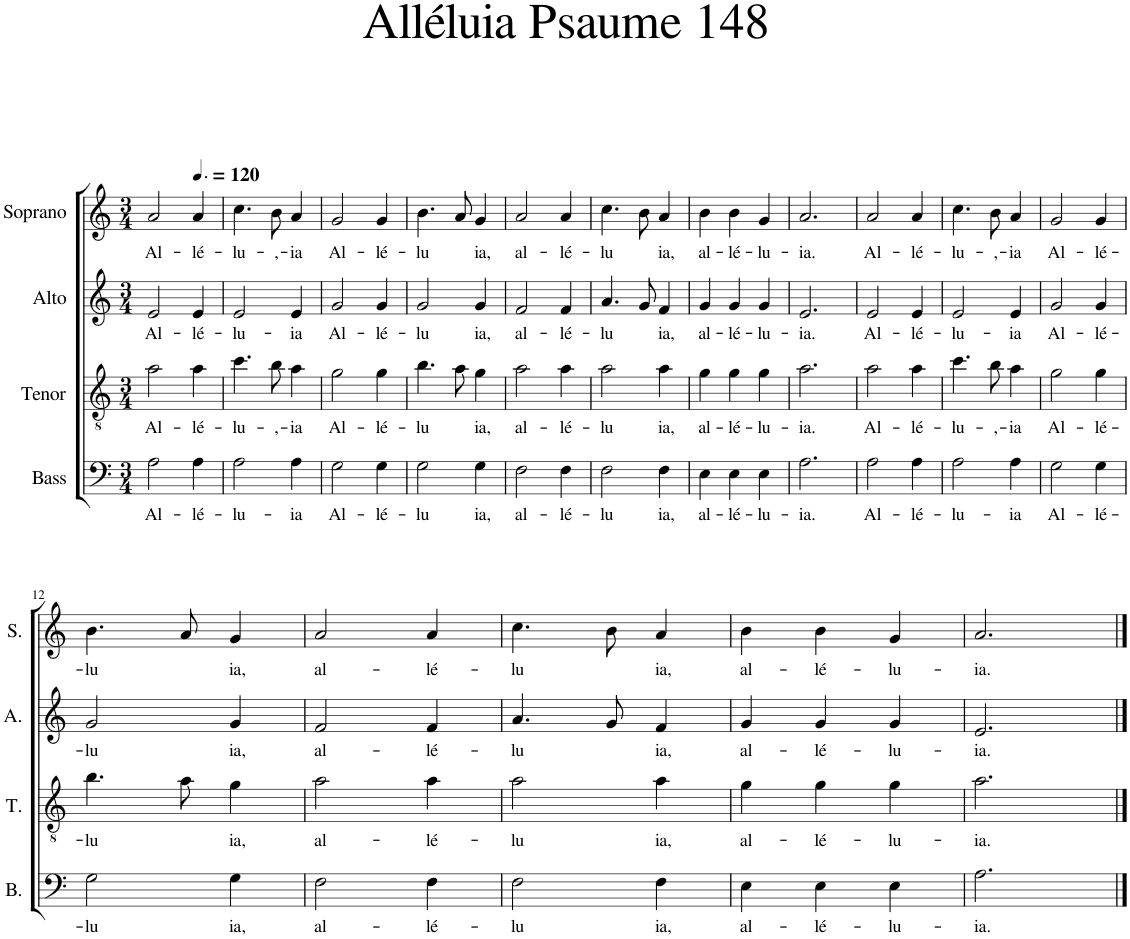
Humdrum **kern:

**kern	**text	**kern	**text	**kern	**text	**kern	**text
*part4	*part4	*part3	*part3	*part2	*part2	*part1	*part1
*staff4	*staff4	*staff3	*staff3	*staff2	*staff2	*staff1	*staff1
*I"Bass	*	*I"Tenor	*	*I"Alto	*	*I"Soprano	*
*I'B.	*	*I'T.	*	*I'A.	*	*I'S.	*
*clefF4	*	*clefGv2	*	*clefG2	*	*clefG2	*
*k[]	*	*k[]	*	*k[]	*	*k[]	*
*M3/4	*	*M3/4	*	*M3/4	*	*M3/4	*
=1	=1	=1	=1	=1	=1	=1	=1
!	!LO:LY:b	!	!LO:LY:b	!	!LO:LY:b	!	!LO:LY:b
2A\	Al-	2a\	Al-	2e/	Al-	2a/	Al-
*	*	*	*	*	*	*MM180	*
!	!LO:LY:b	!	!LO:LY:b	!	!LO:LY:b	!	!LO:LY:b
4A\	-lé-	4a\	-lé-	4e/	-lé-	4a/	-lé-
=2	=2	=2	=2	=2	=2	=2	=2
!	!LO:LY:b	!	!LO:LY:b	!	!LO:LY:b	!	!LO:LY:b
2A\	-lu-	4.cc\	-lu-	2e/	-lu-	4.cc\	-lu-
!	!	!	!LO:LY:b	!	!	!	!LO:LY:b
.	.	8b\	-,-	.	.	8b\	-,-
!	!LO:LY:b	!	!LO:LY:b	!	!LO:LY:b	!	!LO:LY:b
4A\	-ia	4a\	-ia	4e/	-ia	4a/	-ia
=3	=3	=3	=3	=3	=3	=3	=3
!	!LO:LY:b	!	!LO:LY:b	!	!LO:LY:b	!	!LO:LY:b
2G\	Al-	2g\	Al-	2g/	Al-	2g/	Al-
!	!LO:LY:b	!	!LO:LY:b	!	!LO:LY:b	!	!LO:LY:b
4G\	-lé-	4g\	-lé-	4g/	-lé-	4g/	-lé-
=4	=4	=4	=4	=4	=4	=4	=4
!	!LO:LY:b	!	!LO:LY:b	!	!LO:LY:b	!	!LO:LY:b
2G\	-lu	4.b\	-lu	2g/	-lu	4.b\	-lu
.	.	8a\	.	.	.	8a/	.
!	!LO:LY:b	!	!LO:LY:b	!	!LO:LY:b	!	!LO:LY:b
4G\	ia,	4g\	ia,	4g/	ia,	4g/	ia,
=5	=5	=5	=5	=5	=5	=5	=5
!	!LO:LY:b	!	!LO:LY:b	!	!LO:LY:b	!	!LO:LY:b
2F\	al-	2a\	al-	2f/	al-	2a/	al-
!	!LO:LY:b	!	!LO:LY:b	!	!LO:LY:b	!	!LO:LY:b
4F\	-lé-	4a\	-lé-	4f/	-lé-	4a/	-lé-
=6	=6	=6	=6	=6	=6	=6	=6
!	!LO:LY:b	!	!LO:LY:b	!	!LO:LY:b	!	!LO:LY:b
2F\	-lu	2a\	-lu	4.a/	-lu	4.cc\	-lu
.	.	.	.	8g/	.	8b\	.
!	!LO:LY:b	!	!LO:LY:b	!	!LO:LY:b	!	!LO:LY:b
4F\	ia,	4a\	ia,	4f/	ia,	4a/	ia,
=7	=7	=7	=7	=7	=7	=7	=7
!	!LO:LY:b	!	!LO:LY:b	!	!LO:LY:b	!	!LO:LY:b
4E\	al-	4g\	al-	4g/	al-	4b\	al-
!	!LO:LY:b	!	!LO:LY:b	!	!LO:LY:b	!	!LO:LY:b
4E\	-lé-	4g\	-lé-	4g/	-lé-	4b\	-lé-
!	!LO:LY:b	!	!LO:LY:b	!	!LO:LY:b	!	!LO:LY:b
4E\	-lu-	4g\	-lu-	4g/	-lu-	4g/	-lu-
=8	=8	=8	=8	=8	=8	=8	=8
!	!LO:LY:b	!	!LO:LY:b	!	!LO:LY:b	!	!LO:LY:b
2.A\	-ia.	2.a\	-ia.	2.e/	-ia.	2.a/	-ia.
=9	=9	=9	=9	=9	=9	=9	=9
!	!LO:LY:b	!	!LO:LY:b	!	!LO:LY:b	!	!LO:LY:b
2A\	Al-	2a\	Al-	2e/	Al-	2a/	Al-
!	!LO:LY:b	!	!LO:LY:b	!	!LO:LY:b	!	!LO:LY:b
4A\	-lé-	4a\	-lé-	4e/	-lé-	4a/	-lé-
=10	=10	=10	=10	=10	=10	=10	=10
!	!LO:LY:b	!	!LO:LY:b	!	!LO:LY:b	!	!LO:LY:b
2A\	-lu-	4.cc\	-lu-	2e/	-lu-	4.cc\	-lu-
!	!	!	!LO:LY:b	!	!	!	!LO:LY:b
.	.	8b\	-,-	.	.	8b\	-,-
!	!LO:LY:b	!	!LO:LY:b	!	!LO:LY:b	!	!LO:LY:b
4A\	-ia	4a\	-ia	4e/	-ia	4a/	-ia
=11	=11	=11	=11	=11	=11	=11	=11
!	!LO:LY:b	!	!LO:LY:b	!	!LO:LY:b	!	!LO:LY:b
2G\	Al-	2g\	Al-	2g/	Al-	2g/	Al-
!	!LO:LY:b	!	!LO:LY:b	!	!LO:LY:b	!	!LO:LY:b
4G\	-lé-	4g\	-lé-	4g/	-lé-	4g/	-lé-
!!LO:LB:g=z
=12	=12	=12	=12	=12	=12	=12	=12
!	!LO:LY:b	!	!LO:LY:b	!	!LO:LY:b	!	!LO:LY:b
2G\	-lu	4.b\	-lu	2g/	-lu	4.b\	-lu
.	.	8a\	.	.	.	8a/	.
!	!LO:LY:b	!	!LO:LY:b	!	!LO:LY:b	!	!LO:LY:b
4G\	ia,	4g\	ia,	4g/	ia,	4g/	ia,
=13	=13	=13	=13	=13	=13	=13	=13
!	!LO:LY:b	!	!LO:LY:b	!	!LO:LY:b	!	!LO:LY:b
2F\	al-	2a\	al-	2f/	al-	2a/	al-
!	!LO:LY:b	!	!LO:LY:b	!	!LO:LY:b	!	!LO:LY:b
4F\	-lé-	4a\	-lé-	4f/	-lé-	4a/	-lé-
=14	=14	=14	=14	=14	=14	=14	=14
!	!LO:LY:b	!	!LO:LY:b	!	!LO:LY:b	!	!LO:LY:b
2F\	-lu	2a\	-lu	4.a/	-lu	4.cc\	-lu
.	.	.	.	8g/	.	8b\	.
!	!LO:LY:b	!	!LO:LY:b	!	!LO:LY:b	!	!LO:LY:b
4F\	ia,	4a\	ia,	4f/	ia,	4a/	ia,
=15	=15	=15	=15	=15	=15	=15	=15
!	!LO:LY:b	!	!LO:LY:b	!	!LO:LY:b	!	!LO:LY:b
4E\	al-	4g\	al-	4g/	al-	4b\	al-
!	!LO:LY:b	!	!LO:LY:b	!	!LO:LY:b	!	!LO:LY:b
4E\	-lé-	4g\	-lé-	4g/	-lé-	4b\	-lé-
!	!LO:LY:b	!	!LO:LY:b	!	!LO:LY:b	!	!LO:LY:b
4E\	-lu-	4g\	-lu-	4g/	-lu-	4g/	-lu-
=16	=16	=16	=16	=16	=16	=16	=16
!	!LO:LY:b	!	!LO:LY:b	!	!LO:LY:b	!	!LO:LY:b
2.A\	-ia.	2.a\	-ia.	2.e/	-ia.	2.a/	-ia.
==	==	==	==	==	==	==	==
*-	*-	*-	*-	*-	*-	*-	*-
